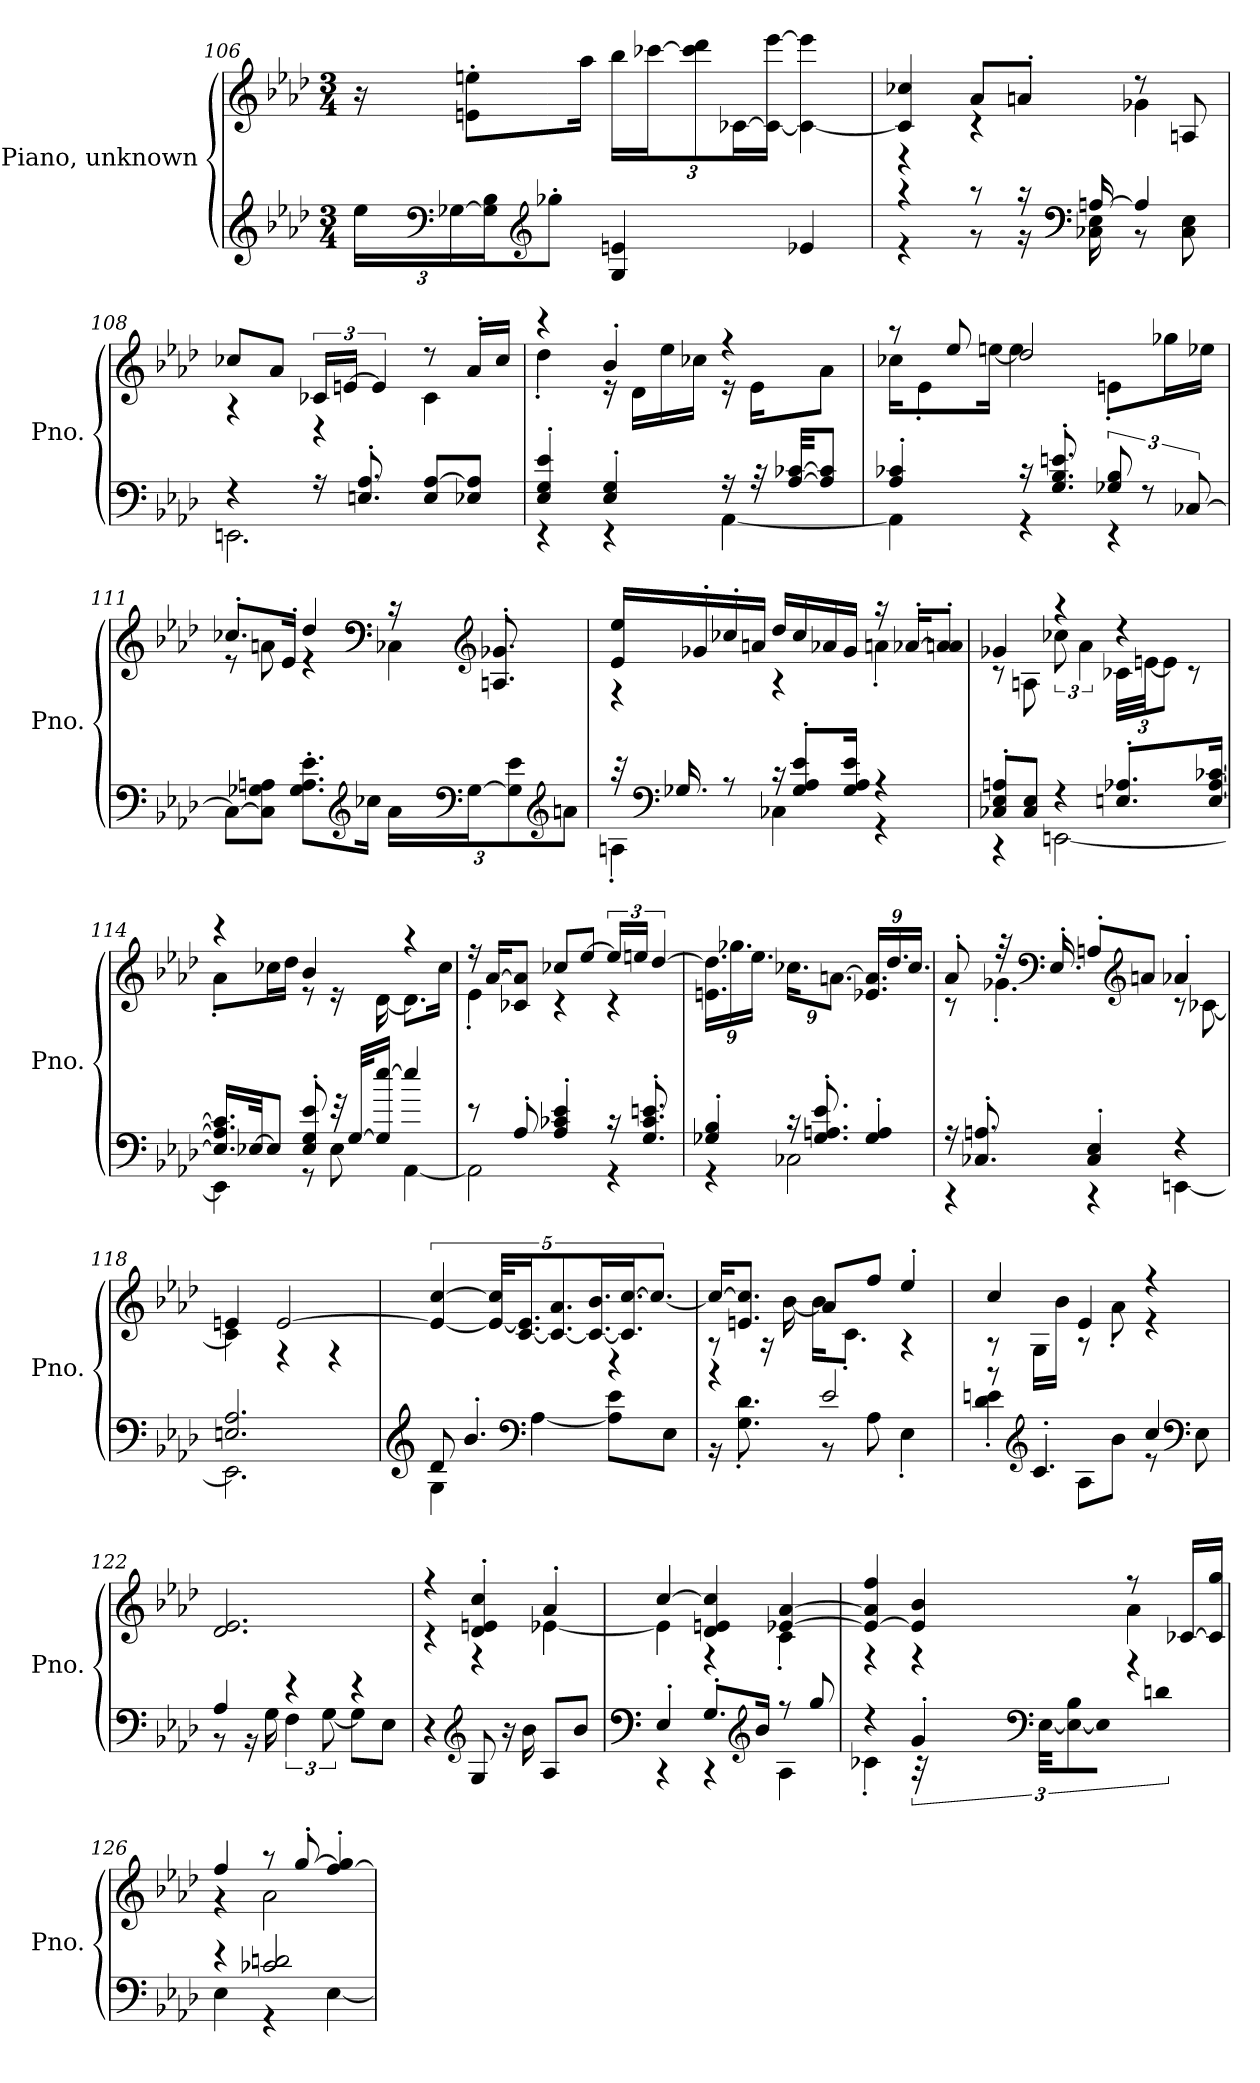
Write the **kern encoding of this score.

**kern	**kern
*part1	*part1
*staff2	*staff1
*I"Piano, unknown	*
*I'Pno.	*
*clefG2	*clefG2
*k[b-e-a-d-]	*k[b-e-a-d-]
*M3/4	*M3/4
*Xbrackettup	*
=106	=106
24ee-\LL	16r
*clefF4	*
[24G-X\	.
.	8en\' 8een\'L
24G-\] 24B-\J	.
*clefG2	*
8gg-X'\J	.
.	16aa-\Jk
*	*Xbrackettup
4G-/ 4en/	24bb-\LL
.	[24ccc-X\J
.	12ccc-\] 12ddd-\
.	[24c-X\L
.	24c-\_ [24eee-\JJ
4e-X/	4c-\_ 4eee-\]
!!LO:LB:g=z
=107	=107
*^	*^
4r	4r	4c-/] 4cc-X/	4r
8r	8r	8a-/L	4r
16r	16r	8an'/J	.
*clefF4	*	*	*
[16An/	16C-X\ 16E-\	.	.
4A/]	8r	8r	4g-X\
.	8C-\ 8E-\	8An/	.
=108	=108	=108	=108
4r	2.EEn\	8cc-X/L	4r
.	.	8a-/J	.
*	*	*brackettup	*
16r	.	24c-X/LL	4r
.	.	[24en/JJ	.
8.En/' 8.A-/'	.	.	.
.	.	6e/]	.
8E/ [8A-/L	.	8r	4c-\
8E-X/ 8A-/]J	.	16a-'/LL	.
.	.	16cc-/JJ	.
=109	=109	=109	=109
4E-/' 4G/' 4e-/'	4r	4r	4dd-'\
4E-/' 4G/'	4r	4b-'/	16r
.	.	.	16d-\LL
.	.	.	16ee-\
.	.	.	16cc-X\JJ
16r	[4AA-\	4r	16r
32r	.	.	16e-\KL
[32A-/ [32c-X/KKL	.	.	.
8A-/] 8c-/]J	.	.	8a-\J
!!LO:PB:g=z	!!
=110	=110	=110	=110
4A-/' 4c-X/'	4AA-\]	8r	16cc-X\KL
.	.	.	8e-'\
.	.	8ee-/	.
.	.	.	[16een\Jk
16r	4r	2dd-/	4ee\]
8.G/' 8.B-/' 8.en/'	.	.	.
*brackettup	*	*	*
12G-X/ 12B-/	4r	.	8en'\L
12r	.	.	.
.	.	.	16gg-X\L
[12C-X/	.	.	.
.	.	.	16ee-X\JJ
*v	*v	*	*
=111	=111	=111
8C-\L_	8.cc-X'/L	8r
8C-\] 8G-X\ 8An\J	.	8an\
.	16e-'/Jk	.
8.G-\' 8.A\' 8.e-\'L	4dd-/	4r
*clefG2	*	*
16cc-X\Jk	.	.
*	*clefF4	*
*Xbrackettup	*	*
24a-\LL	16r	4C-X\
*clefF4	*	*
[24G-\J	.	.
*	*clefG2	*
.	8.An/' 8.g-X/'	.
12G-\] 12e-\	.	.
*clefG2	*	*
12an\J	.	.
!!LO:LB:g=z	!!
=112	=112	=112
*^	*	*
32r	4An'\	16e-/ 16ee-/LL	4r
*clefF4	*	*	*
16.G-X/	.	.	.
.	.	16g-X'/	.
8r	.	16cc-X'/	.
.	.	16an/JJ	.
16r	4C-X\	16dd-/LL	4r
8G-/' 8A/' 8e-/'L	.	16cc-/	.
.	.	16a-X/	.
16G-/ 16A/ 16e-/Jk	.	16g-/JJ	.
4r	4r	16r	4an'\
.	.	[16a-X'/KL	.
.	.	8a-/]' 8an/'J	.
=113	=113	=113	=113
8C-X/' 8E-/' 8An/'L	4r	4g-X/	8r
8C-/ 8E-/J	.	.	8An\
4r	[2EEn\	4r	12cc-X\
.	.	.	6a-\
*	*	*	*Xbrackettup
8.En/' 8.A-X/'L	.	4r	48c-X\LLL
.	.	.	[48en\JJ
.	.	.	12e\J]
.	.	.	8r
[16E/ [16A-/ [16c-X/Jk	.	.	.
!!LO:LB:g=z	!!
=114	=114	=114	=114
16.E/] 16.A-/] 16.c-/]LL	4EE\]	4r	8a-'\L
[32E-X/JK	.	.	.
8E-/J]	.	.	16cc-X\L
.	.	.	16dd-\JJ
8E-/' 8G/' 8e-/'	8r	4b-/	8r
32r	8E-\	.	16r
[32G/KLL	.	.	.
16G/] [16ee-/JJ	.	.	[16d-\
4ee-/]	[4AA-\	4r	8.d-\L]
.	.	.	16cc-\Jk
=115	=115	=115	=115
8r	2AA-\]	16r	4e-'\
.	.	[16a-/KL	.
8A-'/	.	8c-X/ 8a-/]J	.
4A-/' 4c-X/' 4e-/'	.	8cc-X/L	4r
.	.	[8ee-/J	.
*	*	*brackettup	*
16r	4r	24ee-/LL]	4r
.	.	24een/JJ	.
8.G/' 8.c-/' 8.en/'	.	.	.
.	.	[6dd-/	.
*	*	*v	*v
=116	=116	=116
*	*	*Xbrackettup
4G-X/' 4B-/'	4r	18.en\ 18.dd-\]LL
.	.	18.gg-X\
.	.	18.ee-\JJ
16r	2C-X\	18.cc-X\KL
8.G-/' 8.An/' 8.e-/'	.	.
.	.	[9.an\J
4G-/' 4A/'	.	18.e-X/ 18.a/]LL
.	.	18.dd-/
.	.	18.cc-/JJ
!!LO:LB:g=z
=117	=117	=117
*	*	*^
16r	4r	8a-'/	8r
8.C-X/' 8.An/'	.	.	.
.	.	32r	4.g-X'\
*	*	*clefF4	*
.	.	16.E-'/	.
4C-/' 4E-/'	4r	8An'/L	.
*	*	*clefG2	*
.	.	8an/J	.
4r	[4EEn\	4a-X'/	8r
.	.	.	[8c-X\
=118	=118	=118	=118
2.En/ 2.A-/	2.EE\]	4en/	4c-\]
.	.	[2e/	4r
.	.	.	4r
*	*	*v	*v
=119	=119	=119
*clefG2	*	*
*	*	*brackettup
8d-/	4G\	5e/_ [5cc/
4.b-'/	.	.
.	.	40e/_ 40cc/]KLL
.	.	[20.c/ 20.e/]J
*clefF4	*	*
.	[4A-\	.
.	.	10.c/_ 10.a-/
.	.	20.c/_ 20.b-/L
4r	8A-\] 8e-\L	.
.	.	20.c/] [20.cc/J
.	.	10.cc/J_
.	8E-\J	.
!!LO:LB:g=z
=120	=120	=120
*	*	*^
4r	16r	16cc/KL_	8r
.	8.G\' 8.d-\'	8.en/ 8.cc/]J	.
.	.	.	16r
.	.	.	[16b-\
2e-/	8r	8a-/L	16b-\KL]
.	.	.	8.c'\J
.	8A-\	8ff/J	.
.	4E-'\	4ee-'/	4r
=121	=121	=121	=121
8r	4d-\' 4en\'	4cc/	8r
*clefG2	*	*	*
4.c'/	.	.	16G\LL
.	.	.	16b-\JJ
.	8A-\L	4e-/	8r
.	8b-\J	.	8a-'\
4cc/	8r	4r	4r
*clefF4	*	*	*
.	8E-\	.	.
*	*	*v	*v
=122	=122	=122
4A-/	8r	2.d-/ 2.e-/
.	16r	.
.	16G\	.
*	*brackettup	*
4r	6F\	.
.	[12G\	.
4r	8G\L]	.
.	8E-\J	.
*v	*v	*
=123	=123
*	*^
4r	4r	4r
*clefG2	*	*
8G/	4d-/' 4en/' 4cc/'	4r
16r	.	.
16b-\	.	.
8A-/L	4a-'/	[4e-X\
8b-/J	.	.
!!LO:LB:g=z	!!
=124	=124	=124
*clefF4	*	*
*^	*	*
4E-'/	4r	[4cc/	4e-\]
8.G'/L	4r	4d-/ 4en/ 4cc/]	4r
*clefG2	*	*	*
16b-/Jk	.	.	.
8r	4A-\	[4e-X/ [4a-/	4c'\
8gg/	.	.	.
=125	=125	=125	=125
4r	4c-X'\	4e-/_ 4a-/] 4ff/	4r
4g'/	48r	4e-/] 4b-/	4r
*clefF4	*	*	*
.	[48E-\KKL	.	.
.	12E-\_ 12B-\	.	.
.	8E-\J]	.	.
4r	4dn\	8r	4a-\
.	.	[16c-X/LL	.
.	.	16c-/] 16gg/JJ	.
=126	=126	=126	=126
4r	4E-\	4ff/	4r
2c-X/ 2dn/	4r	8r	2a-\
.	.	[8gg'/	.
.	[4E-\	[4ff/' 4gg/]'	.
*v	*v	*	*
*	*v	*v
=	=
*-	*-
